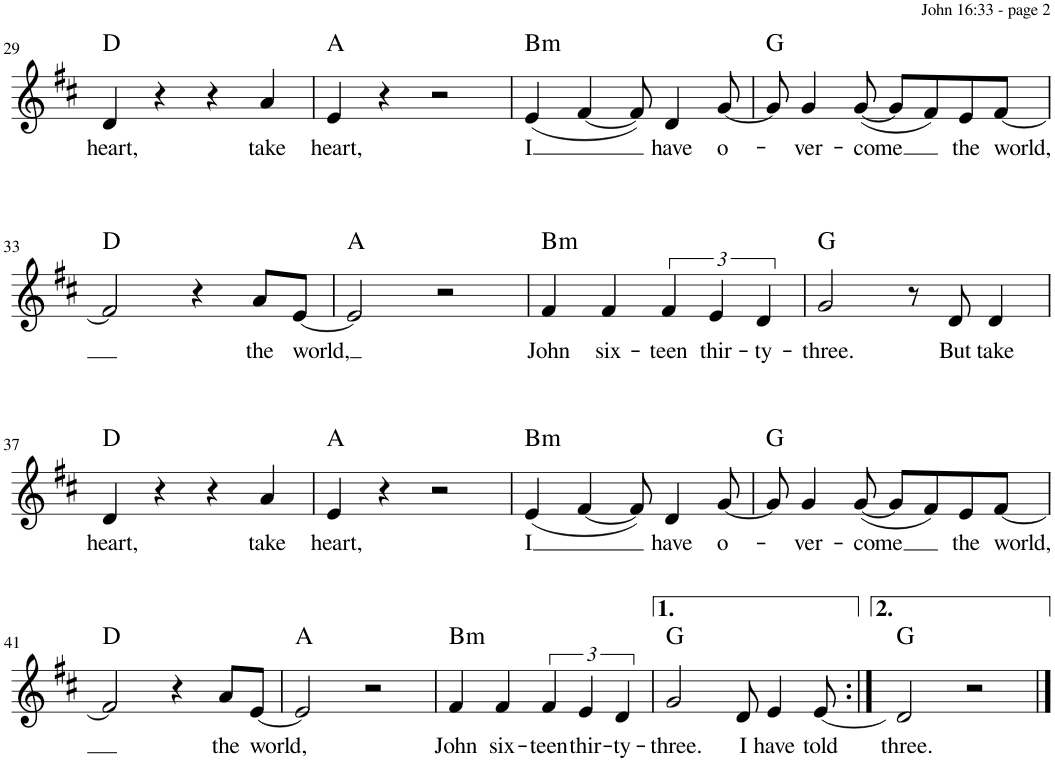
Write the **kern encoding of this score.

**kern	**text	**harte
*part1	*part1	*part1
*staff1	*staff1	*
*I"Piano	*	*
*I'Pno.	*	*
!!LO:PB:g=z
*clefG2	*	*
*k[f#c#]	*	*
*M4/4	*	*
=29	=29	=29
!	!LO:LY:b	!
4d/	heart,	D:maj
4r	.	.
4r	.	.
!	!LO:LY:b	!
4a/	take	.
=30	=30	=30
!	!LO:LY:b	!
4e/	heart,	A:maj
4r	.	.
2r	.	.
=31	=31	=31
!	!LO:LY:b	!LO:H:kt=m
(4e/	I	B:min
[4f#/	.	.
8f#/])	.	.
!	!LO:LY:b	!
4d/	have	.
!	!LO:LY:b	!
[8g/	o-	.
=32	=32	=32
8g/]	.	G:maj
!	!LO:LY:b	!
4g/	-ver-	.
!	!LO:LY:b	!
([8g/	-come	.
8g/L]	.	.
8f#/)	.	.
!	!LO:LY:b	!
8e/	the	.
!	!LO:LY:b	!
[8f#/J	world,	.
!!LO:LB:g=z
=33	=33	=33
2f#/]	.	D:maj
4r	.	.
!	!LO:LY:b	!
8a/L	the	.
!	!LO:LY:b	!
[8e/J	world,	.
=34	=34	=34
2e/]	.	A:maj
2r	.	.
=35	=35	=35
!	!LO:LY:b	!LO:H:kt=m
4f#/	John	B:min
!	!LO:LY:b	!
4f#/	six-	.
!	!LO:LY:b	!
6f#/	-teen	.
!	!LO:LY:b	!
6e/	thir-	.
!	!LO:LY:b	!
6d/	-ty-	.
=36	=36	=36
!	!LO:LY:b	!
2g/	-three.	G:maj
8r	.	.
!	!LO:LY:b	!
8d/	But	.
!	!LO:LY:b	!
4d/	take	.
!!LO:LB:g=z
=37	=37	=37
!	!LO:LY:b	!
4d/	heart,	D:maj
4r	.	.
4r	.	.
!	!LO:LY:b	!
4a/	take	.
=38	=38	=38
!	!LO:LY:b	!
4e/	heart,	A:maj
4r	.	.
2r	.	.
=39	=39	=39
!	!LO:LY:b	!LO:H:kt=m
(4e/	I	B:min
[4f#/	.	.
8f#/])	.	.
!	!LO:LY:b	!
4d/	have	.
!	!LO:LY:b	!
[8g/	o-	.
=40	=40	=40
8g/]	.	G:maj
!	!LO:LY:b	!
4g/	-ver-	.
!	!LO:LY:b	!
([8g/	-come	.
8g/L]	.	.
8f#/)	.	.
!	!LO:LY:b	!
8e/	the	.
!	!LO:LY:b	!
[8f#/J	world,	.
!!LO:LB:g=z
=41	=41	=41
2f#/]	.	D:maj
4r	.	.
!	!LO:LY:b	!
8a/L	the	.
!	!LO:LY:b	!
[8e/J	world,	.
=42	=42	=42
2e/]	.	A:maj
2r	.	.
=43	=43	=43
!	!LO:LY:b	!LO:H:kt=m
4f#/	John	B:min
!	!LO:LY:b	!
4f#/	six-	.
!	!LO:LY:b	!
6f#/	-teen	.
!	!LO:LY:b	!
6e/	thir-	.
!	!LO:LY:b	!
6d/	-ty-	.
=44	=44	=44
!	!LO:LY:b	!
2g/	-three.	G:maj
!	!LO:LY:b	!
8d/	I	.
!	!LO:LY:b	!
4e/	have	.
!	!LO:LY:b	!
[8e/	told	.
=45:|!	=45:|!	=45:|!
qe]	.	.
!	!LO:LY:b	!
2d/	-three.	G:maj
2r	.	.
==	==	==
*-	*-	*-
